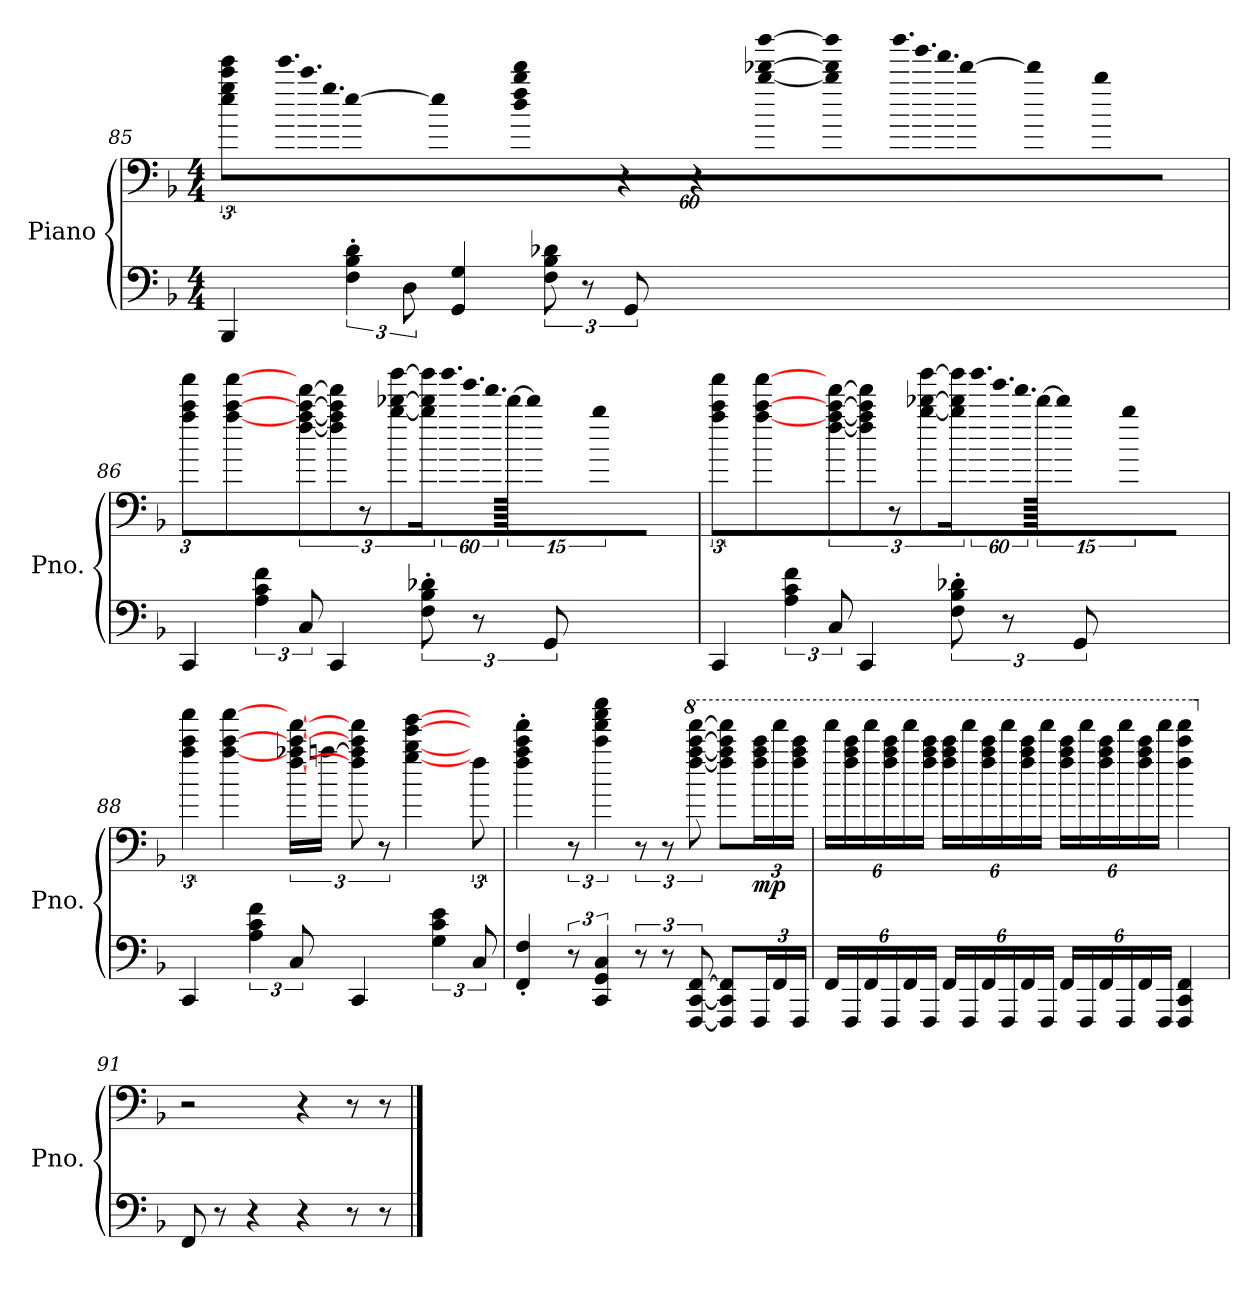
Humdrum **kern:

**kern	**kern	**dynam
*part1	*part1	*part1
*staff2	*staff1	*staff1/2
*I"Piano	*	*
*I'Pno.	*	*
*clefF4	*clefF4	*
*k[b-]	*k[b-]	*
*M4/4	*M4/4	*
=85	=85	=85
4BBB-/	6ee\ 6gg\ 6ccc\ 6eee\	.
*	*Xbrackettup	*
!	!LO:N:vis=16.	!
.	1920%53eee\LL	.
!	!LO:N:vis=16.	!
.	1920%53ccc\	.
!	!LO:N:vis=16.	!
.	1920%53gg\JJ	.
.	[960%7ee\	.
6F\' 6B-\' 6d\'	.	.
.	320%51ee\]	.
.	12dd\ 12ff\ 12bb-\ 12ddd\	.
12D\	.	.
*	*brackettup	*
.	12r	.
4GG/ 4G/	.	.
.	12r	.
.	[12bb-\ [12ddd-X\ [12bbb-\	.
.	24bb-\] 24ddd-\] 24bbb-\]LL	.
12F\ 12B-\ 12d-X\	.	.
*	*Xbrackettup	*
!	!LO:N:vis=16.	!
.	1920%53bbb-\	.
!	!LO:N:vis=16.	!
.	1920%53ggg\	.
12r	.	.
!	!LO:N:vis=16.	!
.	1920%53fff\	.
.	[960%7ddd-\J	.
.	320%11ddd-\J]	.
.	12bb-\J	.
12GG/	.	.
.	960ryy	.
!!LO:PB:g=z
=86	=86	=86
4CC/	6aa\ 6ccc\ 6aaa\	.
.	[4aa\ [4ccc\ [4aaa\	.
6A\ 6c\ 6f\	.	.
*	*brackettup	*
12C/	[12ff\ [12aa\ [12ccc\ [12fff\	.
4CC/	12ff\] 12aa\] 12ccc\] 12fff\]	.
.	12r	.
.	[12bb-\ [12ddd-X\ [12bbb-\	.
12F\' 12B-\' 12d-X\'	24bb-\] 24ddd-\] 24bbb-\]LL	.
!	!LO:N:vis=16.	!
.	1920%53bbb-\	.
!	!LO:N:vis=16.	!
.	1920%53ggg\	.
12r	.	.
!	!LO:N:vis=16.	!
.	1920%53fff\	.
.	[960%7ddd-\J	.
.	320%11ddd-\J]	.
.	12bb-\J	.
12GG/	.	.
.	1920ryy	.
=87	=87	=87
4CC/	6aa\ 6ccc\ 6aaa\	.
.	[4aa\ [4ccc\ [4aaa\	.
6A\ 6c\ 6f\	.	.
12C/	[12ff\ [12aa\ [12ccc\ [12fff\	.
4CC/	12ff\] 12aa\] 12ccc\] 12fff\]	.
.	12r	.
.	[12bb-\ [12ddd-X\ [12bbb-\	.
12F\' 12B-\' 12d-X\'	24bb-\] 24ddd-\] 24bbb-\]LL	.
!	!LO:N:vis=16.	!
.	1920%53bbb-\	.
!	!LO:N:vis=16.	!
.	1920%53ggg\	.
12r	.	.
!	!LO:N:vis=16.	!
.	1920%53fff\	.
.	[960%7ddd-\J	.
.	320%11ddd-\J]	.
.	12bb-\J	.
12GG/	.	.
.	1920ryy	.
!!LO:LB:g=z
=88	=88	=88
4CC/	6aa\ 6ccc\ 6aaa\	.
.	[4aa\ [4ccc\ [4aaa\	.
6A\ 6c\ 6f\	.	.
12C/	[24ff\ 24aa-X\ [24ccc\ [24fff\LL	.
.	[24aan\JJ	.
4CC/	12ff\] 12aa\] 12ccc\] 12fff\]	.
.	12r	.
.	[4gg\ [4bb-\ [4eee\ [4ggg\	.
6G\ 6c\ 6e\	.	.
12C/	12ff\	.
=89	=89	=89
4FF/' 4F/'	4ff\' 4aa\' 4ccc\' 4fff\'	.
12r	12r	.
6CC/ 6GG/ 6C/	6ccc\ 6fff\ 6aaa\ 6cccc\	.
12r	12r	.
12r	12r	.
*	*8va	*
[12FFF/ [12CC/ [12FF/	[12fff\ [12aaa\ [12cccc\ [12ffff\	.
8FFF/] 8CC/] 8FF/]L	8fff\] 8aaa\] 8cccc\] 8ffff\]L	.
*Xbrackettup	*Xbrackettup	*
!	!	!LO:DY:b
24FFF/L	24fff\ 24aaa\ 24cccc\L	mp
24FF/	24ffff\	.
24FFF/JJ	24fff\ 24aaa\ 24cccc\JJ	.
!!LO:LB:g=z
=90	=90	=90
24FF/LL	24ffff\LL	.
24FFF/	24fff\ 24aaa\ 24cccc\	.
24FF/	24ffff\	.
24FFF/	24fff\ 24aaa\ 24cccc\	.
24FF/	24ffff\	.
24FFF/JJ	24fff\ 24aaa\ 24cccc\JJ	.
24FF/LL	24fff\ 24aaa\ 24cccc\LL	.
24FFF/	24ffff\	.
24FF/	24fff\ 24aaa\ 24cccc\	.
24FFF/	24ffff\	.
24FF/	24fff\ 24aaa\ 24cccc\	.
24FFF/JJ	24ffff\JJ	.
24FF/LL	24fff\ 24aaa\ 24cccc\LL	.
24FFF/	24ffff\	.
24FF/	24fff\ 24aaa\ 24cccc\	.
24FFF/	24ffff\	.
24FF/	24fff\ 24aaa\ 24cccc\	.
24FFF/JJ	24ffff\JJ	.
4FFF/ 4CC/ 4FF/	4fff\ 4cccc\ 4ffff\	.
=91	=91	=91
*	*X8va	*
8FF/	2r	.
8r	.	.
4r	.	.
4r	4r	.
8r	8r	.
8r	8r	.
==	==	==
*-	*-	*-
